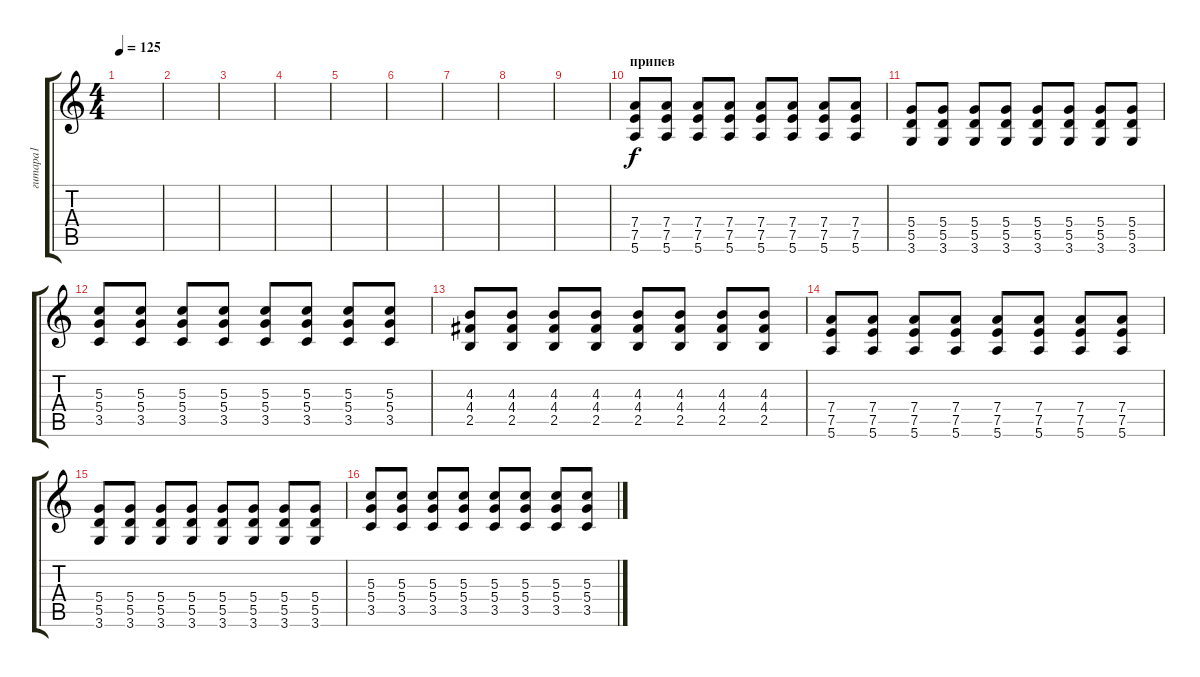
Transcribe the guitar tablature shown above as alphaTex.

\track ("гитара1" "гитара1") {instrument distortionguitar}
\staff {score tabs}
\tuning (E4 B3 G3 D3 A2 E2) {hide}
\ts (4 4)
\tempo 125
\clef g2
\ks c
|
|
|
|
|
|
|
|
|
\section ("" "припев")
(7.4 7.5 5.6).8 (7.4 7.5 5.6).8 (7.4 7.5 5.6).8 (7.4 7.5 5.6).8 (7.4 7.5 5.6).8 (7.4 7.5 5.6).8 (7.4 7.5 5.6).8 (7.4 7.5 5.6).8 |
(5.4 5.5 3.6).8 (5.4 5.5 3.6).8 (5.4 5.5 3.6).8 (5.4 5.5 3.6).8 (5.4 5.5 3.6).8 (5.4 5.5 3.6).8 (5.4 5.5 3.6).8 (5.4 5.5 3.6).8 |
(5.3 5.4 3.5).8 (5.3 5.4 3.5).8 (5.3 5.4 3.5).8 (5.3 5.4 3.5).8 (5.3 5.4 3.5).8 (5.3 5.4 3.5).8 (5.3 5.4 3.5).8 (5.3 5.4 3.5).8 |
(4.3 4.4 2.5).8 (4.3 4.4 2.5).8 (4.3 4.4 2.5).8 (4.3 4.4 2.5).8 (4.3 4.4 2.5).8 (4.3 4.4 2.5).8 (4.3 4.4 2.5).8 (4.3 4.4 2.5).8 |
(7.4 7.5 5.6).8 (7.4 7.5 5.6).8 (7.4 7.5 5.6).8 (7.4 7.5 5.6).8 (7.4 7.5 5.6).8 (7.4 7.5 5.6).8 (7.4 7.5 5.6).8 (7.4 7.5 5.6).8 |
(5.4 5.5 3.6).8 (5.4 5.5 3.6).8 (5.4 5.5 3.6).8 (5.4 5.5 3.6).8 (5.4 5.5 3.6).8 (5.4 5.5 3.6).8 (5.4 5.5 3.6).8 (5.4 5.5 3.6).8 |
(5.3 5.4 3.5).8 (5.3 5.4 3.5).8 (5.3 5.4 3.5).8 (5.3 5.4 3.5).8 (5.3 5.4 3.5).8 (5.3 5.4 3.5).8 (5.3 5.4 3.5).8 (5.3 5.4 3.5).8
